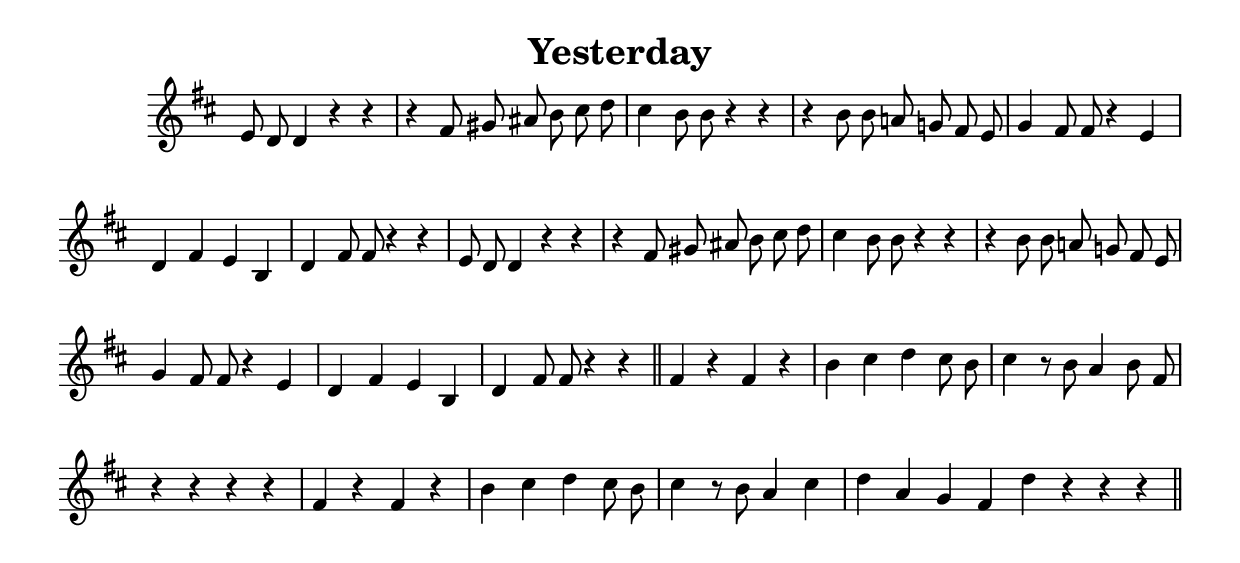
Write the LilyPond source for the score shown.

#(ly:set-option 'midi-extension "mid")
\version "2.12.3"
\include "english.ly"
\header{
title = "Yesterday"
composer = ""
}
%{
Filename: yesterday
Key: F
Mode: major
Title: Yesterday
Author: McCartney
Time: 4/4
EnteredBy: John Rothfield

      F             Em7   A7   *   Dmi  Dmi/C 
1) |  RS S -- --  | -- GM P#D NS | N DD -- -- |

  Bb    C7      F       C/E  Dmi G     Bb   F 
| -- DD Pm GR | m GG -- R- | S G R D | S GG - - |
                                   * 

      F              Em7   A7    *   Dmi  Dmi/C 
2) |  RS S- -- --  | -- GM P#D  NS | N DD -- -- |

     Bb    C7      F       C/E  Dmi G     Bb   F 
   | -- DD Pm GR | m GG -- R- | S G R D | S GG - - :|
                                      *


      A11  A7     Dmi
                    C Bb  Dmi/A      C        F
                      *        G 
3) || G -  G - |  D N S-  ND | N- -D P   DG | - - - - |

     A11 A7    Dmi Bb Dmi/A      C      F           F
                 C         Gm           1_____      2______
                   *                    *           *           
   | G - G - | D N S- ND | N- -D P N | (S P m G) :| S - - -     ||

 

%}
melody = {
\once \override Staff.TimeSignature #'stencil = ##f
\clef treble
\key c \major
\autoBeamOn
\cadenzaOn


 \bar "|"    d'8 c'8  c'4 r4 r4 \bar "|"  r4   e'8 fs'8   gs'8 a'8   b'8 c''8 \bar "|"   b'4   a'8 a'8 r4 r4 \bar "|" 
 \bar "|"  r4   a'8 a'8   g'8 f'8   e'8 d'8 \bar "|"   f'4   e'8 e'8 r4  d'4 \bar "|"   c'4  e'4  d'4  a4 \bar "|"   c'4   e'8 e'8 r4 r4 \bar "|" 
 \bar "|"    d'8 c'8  c'4 r4 r4 \bar "|"  r4   e'8 fs'8   gs'8 a'8   b'8 c''8 \bar "|"   b'4   a'8 a'8 r4 r4 \bar "|" 
 \bar "|"  r4   a'8 a'8   g'8 f'8   e'8 d'8 \bar "|"   f'4   e'8 e'8 r4  d'4 \bar "|"   c'4  e'4  d'4  a4 \bar "|"   c'4   e'8 e'8 r4 r4 \bar ":|" 
 \bar "||"    e'4 r4  e'4 r4 \bar "|"   a'4  b'4  c''4   b'8 a'8 \bar "|"   b'4  r8 a'8  g'4   a'8 e'8 \bar "|"  r4 r4 r4 r4 \bar "|" 
 \bar "|"   e'4 r4  e'4 r4 \bar "|"   a'4  b'4  c''4   b'8 a'8 \bar "|"   b'4  r8 a'8  g'4  b'4 \bar "|"   c''4  g'4  f'4  e'4 \bar ":|"   c''4 r4 r4 r4 \bar "||"  

}


text = \lyricmode {

}

\score{
\transpose c' d'
<<
\new Voice = "one" {
\melody
}
\new Lyrics \lyricsto "one" \text
>>
\layout {
\context {
\Score
\remove "Bar_number_engraver"
}
}
\midi {
\context {
\Score
tempoWholesPerMinute = #(ly:make-moment 200 4)
}
}
}